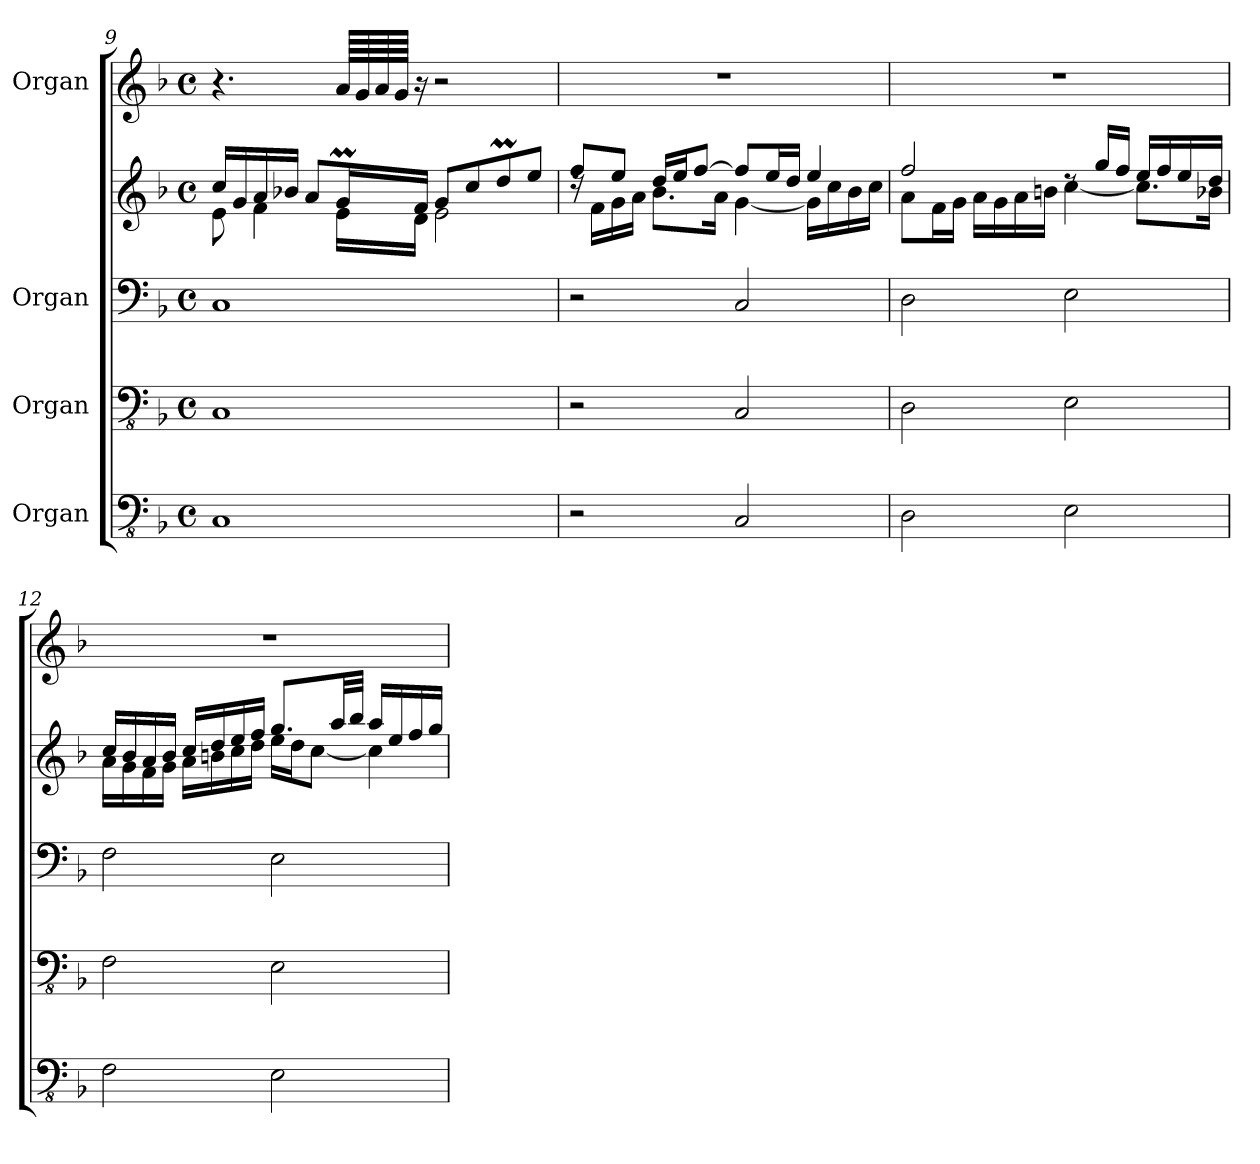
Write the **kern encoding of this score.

**kern	**kern	**kern	**kern	**kern
*part4	*part3	*part2	*part2	*part1
*staff5	*staff4	*staff3	*staff2	*staff1
*I"Organ	*I"Organ	*I"Organ	*	*I"Organ
*clefFv4	*clefFv4	*clefF4	*clefG2	*clefG2
*k[b-]	*k[b-]	*k[b-]	*k[b-]	*k[b-]
*M4/4	*M4/4	*M4/4	*M4/4	*M4/4
*met(c)	*met(c)	*met(c)	*met(c)	*met(c)
=9	=9	=9	=9	=9
*	*	*	*^	*
1CC	1CC	1C	16cc/LL	8e\	4.r
.	.	.	16g/	.	.
.	.	.	16a/	4f\	.
.	.	.	16b-X/JJ	.	.
.	.	.	8a/L	.	.
.	.	.	16gM/L	16e\LL	64a!/LLLL
.	.	.	.	.	64g!/
.	.	.	.	.	64a!/
.	.	.	.	.	64g!/JJJJ
.	.	.	16f/JJ	16d\JJ	16r
.	.	.	8g/L	2e\	2r
.	.	.	8cc/	.	.
.	.	.	8ddM/	.	.
.	.	.	8ee/J	.	.
!!LO:LB:g=z
=10	=10	=10	=10	=10	=10
2r	2r	2r	8ff/L	16rdd	1r
.	.	.	.	16f\LL	.
.	.	.	8ee/J	16g\	.
.	.	.	.	16a\JJ	.
.	.	.	16dd/LL	8.b-\L	.
.	.	.	16ee/J	.	.
.	.	.	[8ff/J	.	.
.	.	.	.	16a\Jk	.
2CC/	2CC/	2C/	8ff/L]	[4g\	.
.	.	.	16ee/L	.	.
.	.	.	16dd/JJ	.	.
.	.	.	4ee/	16g\LL]	.
.	.	.	.	16cc\	.
.	.	.	.	16b-\	.
.	.	.	.	16cc\JJ	.
=11	=11	=11	=11	=11	=11
2DD\	2DD\	2D\	2ff/	8a\L	1r
.	.	.	.	16f\L	.
.	.	.	.	16g\JJ	.
.	.	.	.	16a\LL	.
.	.	.	.	16g\	.
.	.	.	.	16a\	.
.	.	.	.	16bn\JJ	.
2EE\	2EE\	2E\	8rdd	[4cc\	.
.	.	.	16gg/LL	.	.
.	.	.	16ff/JJ	.	.
.	.	.	16ee/LL	8.cc\L]	.
.	.	.	16ff/	.	.
.	.	.	16ee/	.	.
.	.	.	16dd/JJ	16b-X\Jk	.
!!LO:PB:g=z
=12	=12	=12	=12	=12	=12
2FF\	2FF\	2F\	16cc/LL	16a\LL	1r
.	.	.	16b-/	16g\	.
.	.	.	16a/	16f\	.
.	.	.	16b-/JJ	16g\JJ	.
.	.	.	16cc/LL	16a\LL	.
.	.	.	16dd/	16bn\	.
.	.	.	16ee/	16cc\	.
.	.	.	16ff/JJ	16dd\JJ	.
2EE\	2EE\	2E\	8.gg/L	16ee\LL	.
.	.	.	.	16dd\J	.
.	.	.	.	[8cc\J	.
.	.	.	32aa/LL	.	.
.	.	.	32bb-/JJJ	.	.
.	.	.	16aa/LL	4cc\]	.
.	.	.	16ee/	.	.
.	.	.	16ff/	.	.
.	.	.	16gg/JJ	.	.
*	*	*	*v	*v	*
=	=	=	=	=
*-	*-	*-	*-	*-
